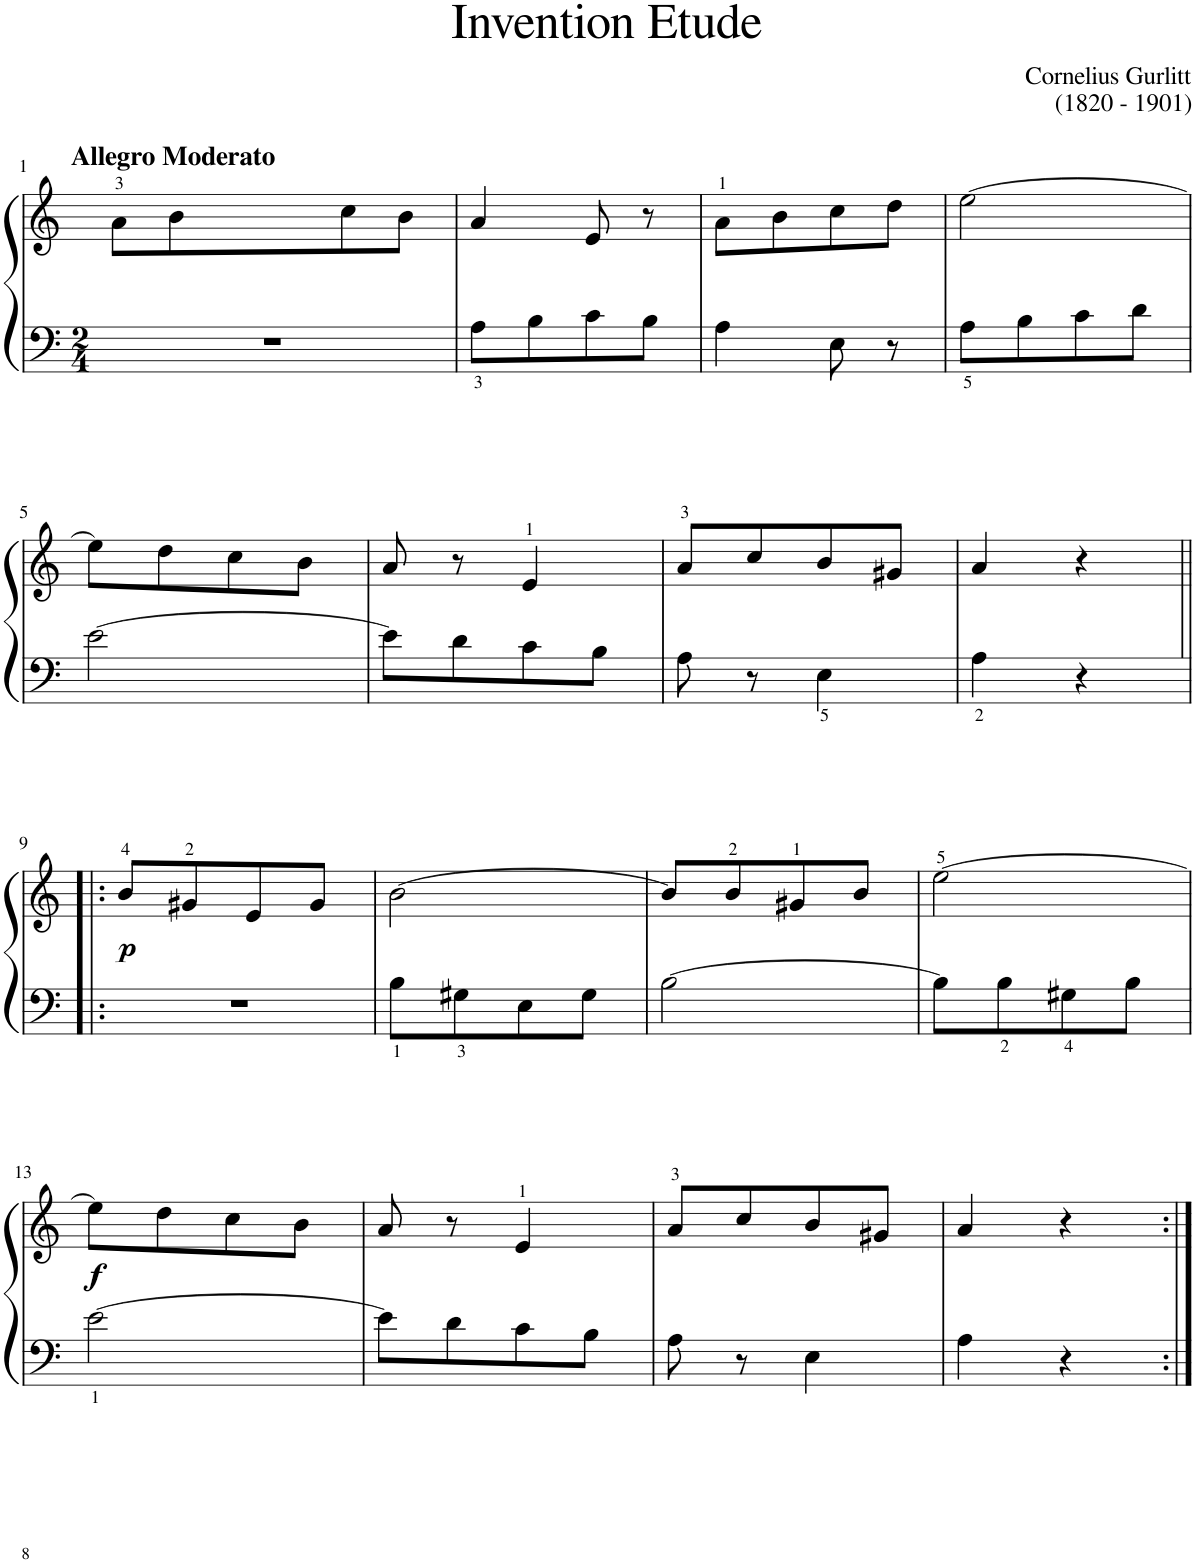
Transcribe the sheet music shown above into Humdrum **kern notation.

**kern	**kern	**dynam
*part1	*part1	*part1
*staff2	*staff1	*staff1/2
*I"Piano	*	*
*I'Pno	*	*
!!LO:PB:g=z
*clefF4	*clefG2	*
*k[]	*k[]	*
*M2/4	*M4/4	*
=1	=1	=1
!	!LO:TX:a:B:t=Allegro Moderato	!
2r	8a\L	.
.	8b\	.
.	8cc\	.
.	8b\J	.
=2	=2	=2
8A\L	4a/	.
8B\	.	.
8c\	8e/	.
8B\J	8r	.
=3	=3	=3
4A\	8a\L	.
.	8b\	.
8E\	8cc\	.
8r	8dd\J	.
=4	=4	=4
8A\L	[2ee\	.
8B\	.	.
8c\	.	.
8d\J	.	.
!!LO:LB:g=z
=5	=5	=5
[2e\	8ee\L]	.
.	8dd\	.
.	8cc\	.
.	8b\J	.
=6	=6	=6
8e\L]	8a/	.
8d\	8r	.
8c\	4e/	.
8B\J	.	.
=7	=7	=7
8A\	8a/L	.
8r	8cc/	.
4E\	8b/	.
.	8g#X/J	.
=8	=8	=8
4A\	4a/	.
4r	4r	.
!!LO:LB:g=z
=9!|:	=9!|:	=9!|:
!	!	!LO:DY:b
2r	8b/L	p
.	8g#X/	.
.	8e/	.
.	8g#/J	.
=10	=10	=10
8B\L	[2b\	.
8G#X\	.	.
8E\	.	.
8G#\J	.	.
=11	=11	=11
[2B\	8b/L]	.
.	8b/	.
.	8g#X/	.
.	8b/J	.
=12	=12	=12
8B\L]	[2ee\	.
8B\	.	.
8G#X\	.	.
8B\J	.	.
!!LO:LB:g=z
=13	=13	=13
!	!	!LO:DY:b
[2e\	8ee\L]	f
.	8dd\	.
.	8cc\	.
.	8b\J	.
=14	=14	=14
8e\L]	8a/	.
8d\	8r	.
8c\	4e/	.
8B\J	.	.
=15	=15	=15
8A\	8a/L	.
8r	8cc/	.
4E\	8b/	.
.	8g#X/J	.
=16	=16	=16
4A\	4a/	.
4r	4r	.
=:|!	=:|!	=:|!
*-	*-	*-
